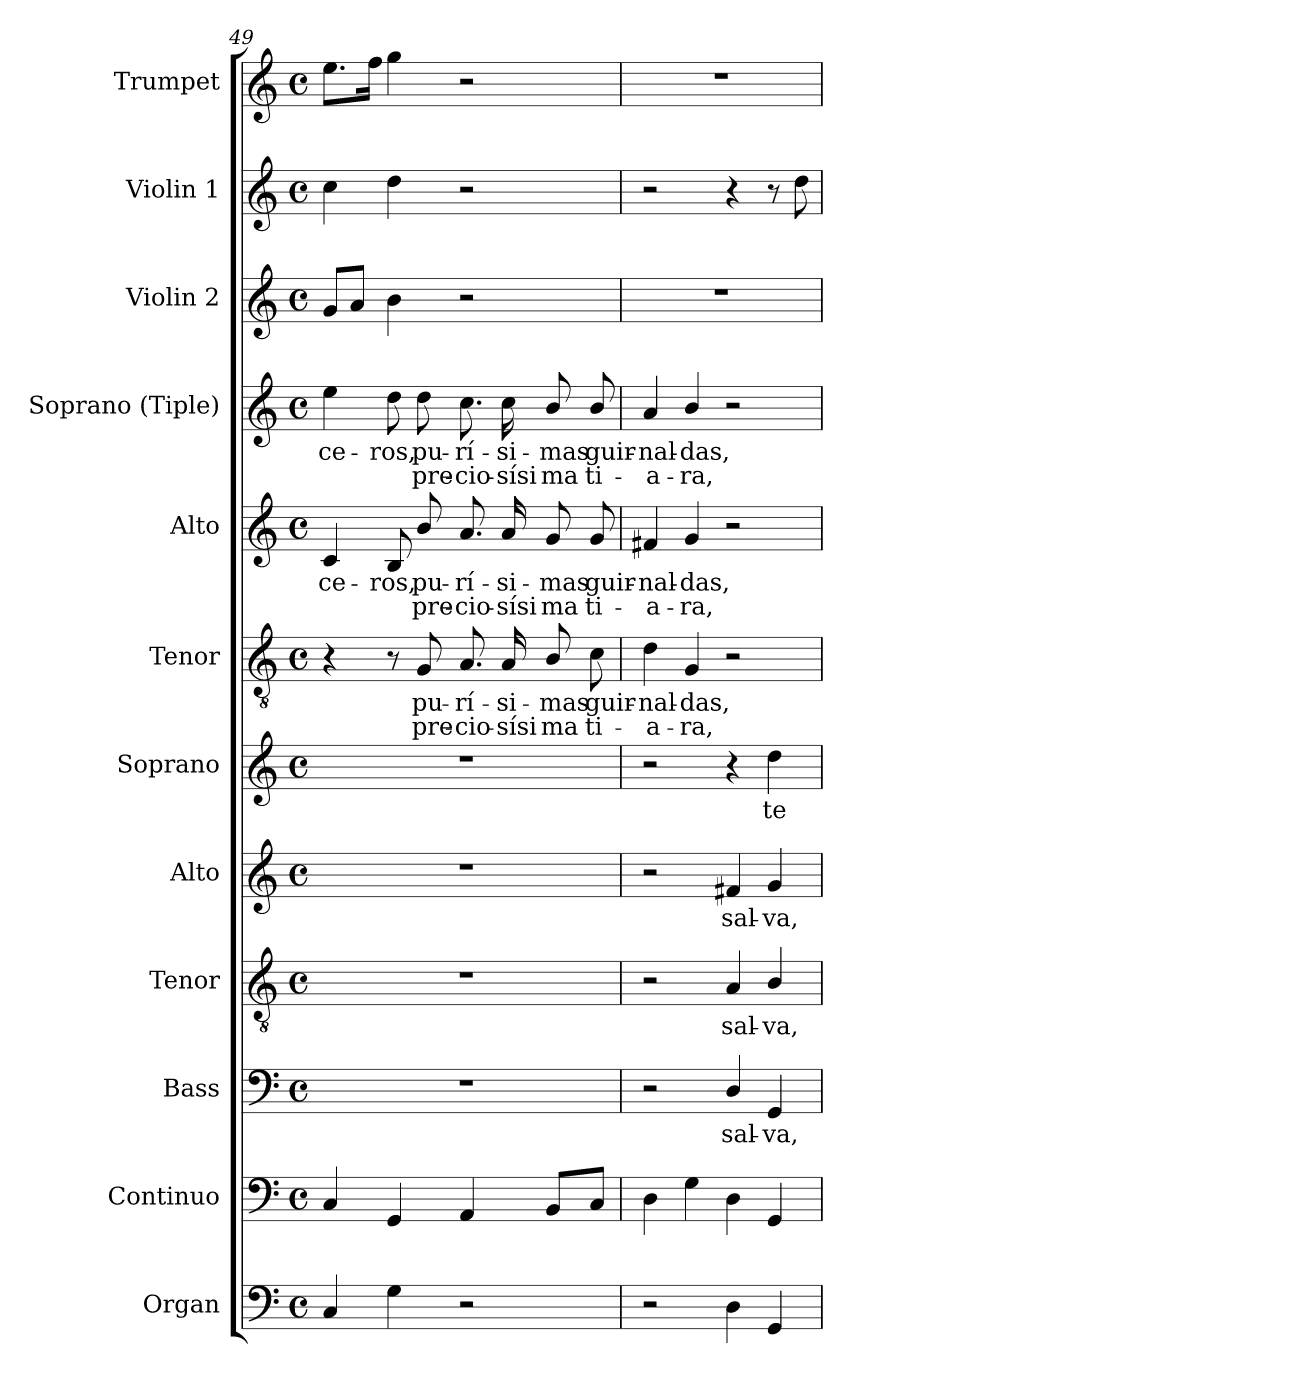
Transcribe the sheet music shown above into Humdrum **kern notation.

**kern	**kern	**kern	**text	**kern	**text	**kern	**text	**kern	**text	**kern	**text	**text	**kern	**text	**text	**kern	**text	**text	**kern	**kern	**kern
*part12	*part11	*part10	*part10	*part9	*part9	*part8	*part8	*part7	*part7	*part6	*part6	*part6	*part5	*part5	*part5	*part4	*part4	*part4	*part3	*part2	*part1
*staff12	*staff11	*staff10	*staff10	*staff9	*staff9	*staff8	*staff8	*staff7	*staff7	*staff6	*staff6	*staff6	*staff5	*staff5	*staff5	*staff4	*staff4	*staff4	*staff3	*staff2	*staff1
*I"Organ	*I"Continuo	*I"Bass	*	*I"Tenor	*	*I"Alto	*	*I"Soprano	*	*I"Tenor	*	*	*I"Alto	*	*	*I"Soprano (Tiple)	*	*	*I"Violin 2	*I"Violin 1	*I"Trumpet
*I'Org.	*I'Cont.	*I'B.	*	*I'T.	*	*I'A.	*	*I'S.	*	*I'T.	*	*	*I'A.	*	*	*I'S.	*	*	*I'Vln. 2	*I'Vln. 1	*I'Tpt.
*clefF4	*clefF4	*clefF4	*	*clefGv2	*	*clefG2	*	*clefG2	*	*clefGv2	*	*	*clefG2	*	*	*clefG2	*	*	*clefG2	*clefG2	*clefG2
*	*	*	*	*ITrd7c12	*	*	*	*	*	*ITrd7c12	*	*	*	*	*	*	*	*	*	*	*
*k[]	*k[]	*k[]	*	*k[]	*	*k[]	*	*k[]	*	*k[]	*	*	*k[]	*	*	*k[]	*	*	*k[]	*k[]	*k[]
*C:	*C:	*C:	*	*C:	*	*C:	*	*C:	*	*C:	*	*	*C:	*	*	*C:	*	*	*C:	*C:	*C:
*M4/4	*M4/4	*M4/4	*	*M4/4	*	*M4/4	*	*M4/4	*	*M4/4	*	*	*M4/4	*	*	*M4/4	*	*	*M4/4	*M4/4	*M4/4
*met(c)	*met(c)	*met(c)	*	*met(c)	*	*met(c)	*	*met(c)	*	*met(c)	*	*	*met(c)	*	*	*met(c)	*	*	*met(c)	*met(c)	*met(c)
=49	=49	=49	=49	=49	=49	=49	=49	=49	=49	=49	=49	=49	=49	=49	=49	=49	=49	=49	=49	=49	=49
!	!	!	!	!	!	!	!	!	!	!	!	!	!	!LO:LY:b:color=#000000	!	!	!	!	!	!	!
!	!	!	!	!	!	!	!	!	!	!	!	!	!	!	!	!	!LO:LY:b:color=#000000	!	!	!	!
4Ci/	4Ci/	1r	.	1r	.	1r	.	1r	.	4r	.	.	4ci/	-ce-	.	4eei\	-ce-	.	8gi/L	4cci\	8.eei\L
.	.	.	.	.	.	.	.	.	.	.	.	.	.	.	.	.	.	.	8ai/J	.	.
.	.	.	.	.	.	.	.	.	.	.	.	.	.	.	.	.	.	.	.	.	16ffi\Jk
!	!	!	!	!	!	!	!	!	!	!	!	!	!	!LO:LY:b:color=#000000	!	!	!	!	!	!	!
!	!	!	!	!	!	!	!	!	!	!	!	!	!	!	!	!	!LO:LY:b:color=#000000	!	!	!	!
4Gi\	4GGi/	.	.	.	.	.	.	.	.	8r	.	.	8Bi/	-ros,	.	8ddi\	-ros,	.	4bi\	4ddi\	4ggi\
!	!	!	!	!	!	!	!	!	!	!	!LO:LY:b:color=#000000	!LO:LY:b:color=#000000	!	!	!	!	!	!	!	!	!
!	!	!	!	!	!	!	!	!	!	!	!	!	!	!LO:LY:b:color=#000000	!LO:LY:b:color=#000000	!	!	!	!	!	!
!	!	!	!	!	!	!	!	!	!	!	!	!	!	!	!	!	!LO:LY:b:color=#000000	!LO:LY:b:color=#000000	!	!	!
.	.	.	.	.	.	.	.	.	.	8GGi/	pu-	pre-	8bi/	pu-	pre-	8ddi\	pu-	pre-	.	.	.
!	!	!	!	!	!	!	!	!	!	!	!LO:LY:b:color=#000000	!LO:LY:b:color=#000000	!	!	!	!	!	!	!	!	!
!	!	!	!	!	!	!	!	!	!	!	!	!	!	!LO:LY:b:color=#000000	!LO:LY:b:color=#000000	!	!	!	!	!	!
!	!	!	!	!	!	!	!	!	!	!	!	!	!	!	!	!	!LO:LY:b:color=#000000	!LO:LY:b:color=#000000	!	!	!
2r	4AAi/	.	.	.	.	.	.	.	.	8.AAi/	-rí-	-cio-	8.ai/	-rí-	-cio-	8.cci\	-rí-	-cio-	2r	2r	2r
!	!	!	!	!	!	!	!	!	!	!	!LO:LY:b:color=#000000	!LO:LY:b:color=#000000	!	!	!	!	!	!	!	!	!
!	!	!	!	!	!	!	!	!	!	!	!	!	!	!LO:LY:b:color=#000000	!LO:LY:b:color=#000000	!	!	!	!	!	!
!	!	!	!	!	!	!	!	!	!	!	!	!	!	!	!	!	!LO:LY:b:color=#000000	!LO:LY:b:color=#000000	!	!	!
.	.	.	.	.	.	.	.	.	.	16AAi/	-si-	-sísi	16ai/	-si-	-sísi	16cci\	-si-	-sísi	.	.	.
!	!	!	!	!	!	!	!	!	!	!	!LO:LY:b:color=#000000	!LO:LY:b:color=#000000	!	!	!	!	!	!	!	!	!
!	!	!	!	!	!	!	!	!	!	!	!	!	!	!LO:LY:b:color=#000000	!LO:LY:b:color=#000000	!	!	!	!	!	!
!	!	!	!	!	!	!	!	!	!	!	!	!	!	!	!	!	!LO:LY:b:color=#000000	!LO:LY:b:color=#000000	!	!	!
.	8BBi/L	.	.	.	.	.	.	.	.	8BBi/	-mas	ma	8gi/	-mas	ma	8bi/	-mas	ma	.	.	.
!	!	!	!	!	!	!	!	!	!	!	!LO:LY:b:color=#000000	!LO:LY:b:color=#000000	!	!	!	!	!	!	!	!	!
!	!	!	!	!	!	!	!	!	!	!	!	!	!	!LO:LY:b:color=#000000	!LO:LY:b:color=#000000	!	!	!	!	!	!
!	!	!	!	!	!	!	!	!	!	!	!	!	!	!	!	!	!LO:LY:b:color=#000000	!LO:LY:b:color=#000000	!	!	!
.	8Ci/J	.	.	.	.	.	.	.	.	8Ci\	guir-	ti-	8gi/	guir-	ti-	8bi/	guir-	ti-	.	.	.
=50	=50	=50	=50	=50	=50	=50	=50	=50	=50	=50	=50	=50	=50	=50	=50	=50	=50	=50	=50	=50	=50
!	!	!	!	!	!	!	!	!	!	!	!LO:LY:b:color=#000000	!LO:LY:b:color=#000000	!	!	!	!	!	!	!	!	!
!	!	!	!	!	!	!	!	!	!	!	!	!	!	!LO:LY:b:color=#000000	!LO:LY:b:color=#000000	!	!	!	!	!	!
!	!	!	!	!	!	!	!	!	!	!	!	!	!	!	!	!	!LO:LY:b:color=#000000	!LO:LY:b:color=#000000	!	!	!
2r	4Di\	2r	.	2r	.	2r	.	2r	.	4Di\	-nal-	-a-	4f#Xi/	-nal-	-a-	4ai/	-nal-	-a-	1r	2r	1r
!	!	!	!	!	!	!	!	!	!	!	!LO:LY:b:color=#000000	!LO:LY:b:color=#000000	!	!	!	!	!	!	!	!	!
!	!	!	!	!	!	!	!	!	!	!	!	!	!	!LO:LY:b:color=#000000	!LO:LY:b:color=#000000	!	!	!	!	!	!
!	!	!	!	!	!	!	!	!	!	!	!	!	!	!	!	!	!LO:LY:b:color=#000000	!LO:LY:b:color=#000000	!	!	!
.	4Gi\	.	.	.	.	.	.	.	.	4GGi/	-das,	-ra,	4gi/	-das,	-ra,	4bi/	-das,	-ra,	.	.	.
!	!	!	!LO:LY:b:color=#000000	!	!	!	!	!	!	!	!	!	!	!	!	!	!	!	!	!	!
!	!	!	!	!	!LO:LY:b:color=#000000	!	!	!	!	!	!	!	!	!	!	!	!	!	!	!	!
!	!	!	!	!	!	!	!LO:LY:b:color=#000000	!	!	!	!	!	!	!	!	!	!	!	!	!	!
4Di\	4Di\	4Di/	sal-	4AAi/	sal-	4f#Xi/	sal-	4r	.	2r	.	.	2r	.	.	2r	.	.	.	4r	.
!	!	!	!LO:LY:b:color=#000000	!	!	!	!	!	!	!	!	!	!	!	!	!	!	!	!	!	!
!	!	!	!	!	!LO:LY:b:color=#000000	!	!	!	!	!	!	!	!	!	!	!	!	!	!	!	!
!	!	!	!	!	!	!	!LO:LY:b:color=#000000	!	!	!	!	!	!	!	!	!	!	!	!	!	!
!	!	!	!	!	!	!	!	!	!LO:LY:b:color=#000000	!	!	!	!	!	!	!	!	!	!	!	!
4GGi/	4GGi/	4GGi/	-va,	4BBi/	-va,	4gi/	-va,	4ddi\	te-	.	.	.	.	.	.	.	.	.	.	8r	.
.	.	.	.	.	.	.	.	.	.	.	.	.	.	.	.	.	.	.	.	8ddi\	.
=	=	=	=	=	=	=	=	=	=	=	=	=	=	=	=	=	=	=	=	=	=
*-	*-	*-	*-	*-	*-	*-	*-	*-	*-	*-	*-	*-	*-	*-	*-	*-	*-	*-	*-	*-	*-
